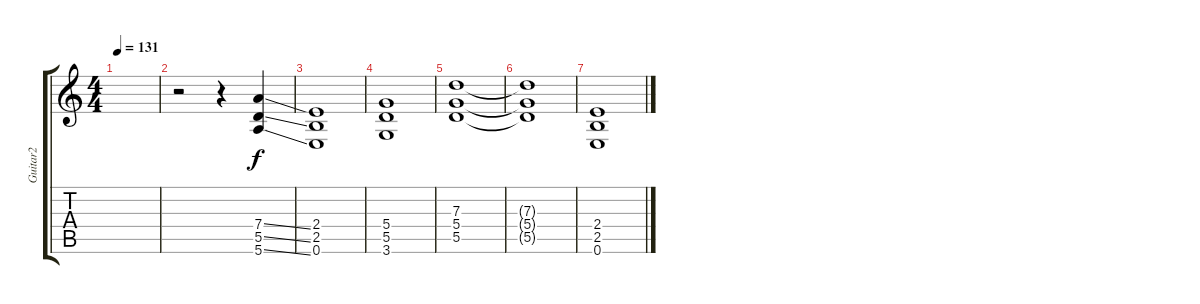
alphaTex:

\track ("Guitar2" "Guitar2") {instrument distortionguitar}
\staff {score tabs}
\tuning (E4 B3 G3 D3 A2 E2) {hide}
\ts (4 4)
\tempo 131
\clef g2
\ks c
|
r.2 r.4 (7.4{ss} 5.5{ss} 5.6{ss}).4 |
(2.4 2.5 0.6).1 |
(5.4 5.5 3.6).1 |
(7.3 5.4 5.5).1 |
(7.3{t} 5.4{t} 5.5{t}).1 |
(2.4 2.5 0.6).1
